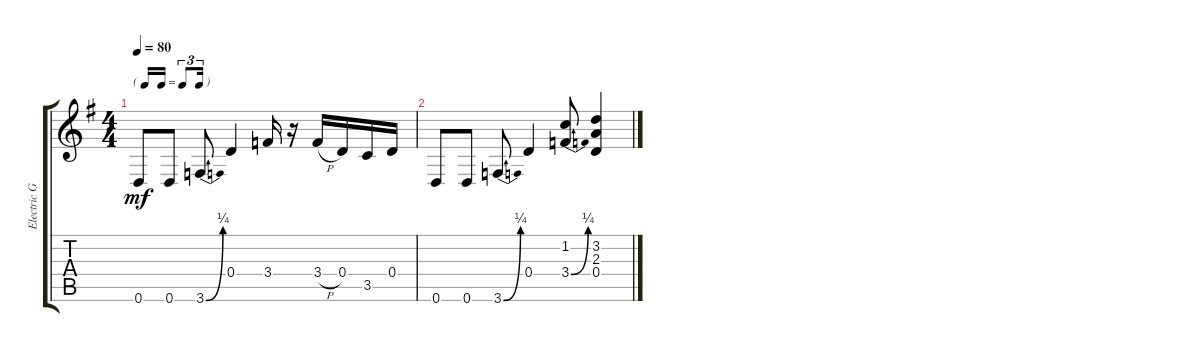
\track ("Electric Guitar" "Electric G") {instrument electricguitarclean}
\staff {score tabs}
\tuning (E4 B3 G3 D3 A2 D2) {hide}
\ts (4 4)
\tf triplet16th
\tempo 80
\clef g2
\ks g
0.6.8{dy mf instrument electricguitarclean} 0.6.8 3.6{be (bend 0 0 60 1)}.8 0.4.4 3.4.16 r.16 3.4{h}.16 0.4.16 3.5.16 0.4.16 |
0.6.8 0.6.8 3.6{be (bend 0 0 60 1)}.8 0.4.4 (1.2 3.4{be (bend 0 0 60 1)}).8 (3.2 2.3 0.4).4
